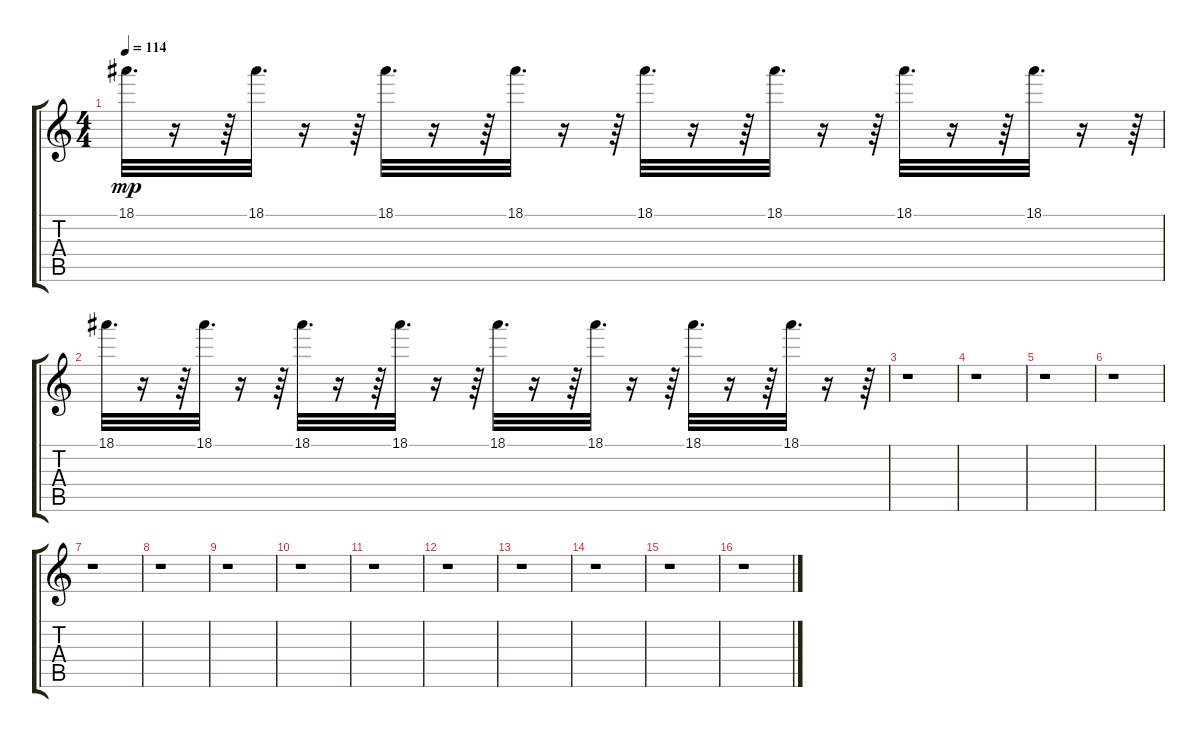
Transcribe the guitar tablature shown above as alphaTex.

\track "" {instrument synthbass2}
\staff {score tabs}
\tuning (E4 B3 G3 D3 A2 E2) {hide}
\ts (4 4)
\tempo 114
\clef g2
\ks c
18.1.32{d dy mp} r.16 r.64 18.1.32{d} r.16 r.64 18.1.32{d} r.16 r.64 18.1.32{d} r.16 r.64 18.1.32{d} r.16 r.64 18.1.32{d} r.16 r.64 18.1.32{d} r.16 r.64 18.1.32{d} r.16 r.64 |
18.1.32{d} r.16 r.64 18.1.32{d} r.16 r.64 18.1.32{d} r.16 r.64 18.1.32{d} r.16 r.64 18.1.32{d} r.16 r.64 18.1.32{d} r.16 r.64 18.1.32{d} r.16 r.64 18.1.32{d} r.16 r.64 |
r.1 |
r.1 |
r.1 |
r.1 |
r.1 |
r.1 |
r.1 |
r.1 |
r.1 |
r.1 |
r.1 |
r.1 |
r.1 |
r.1
